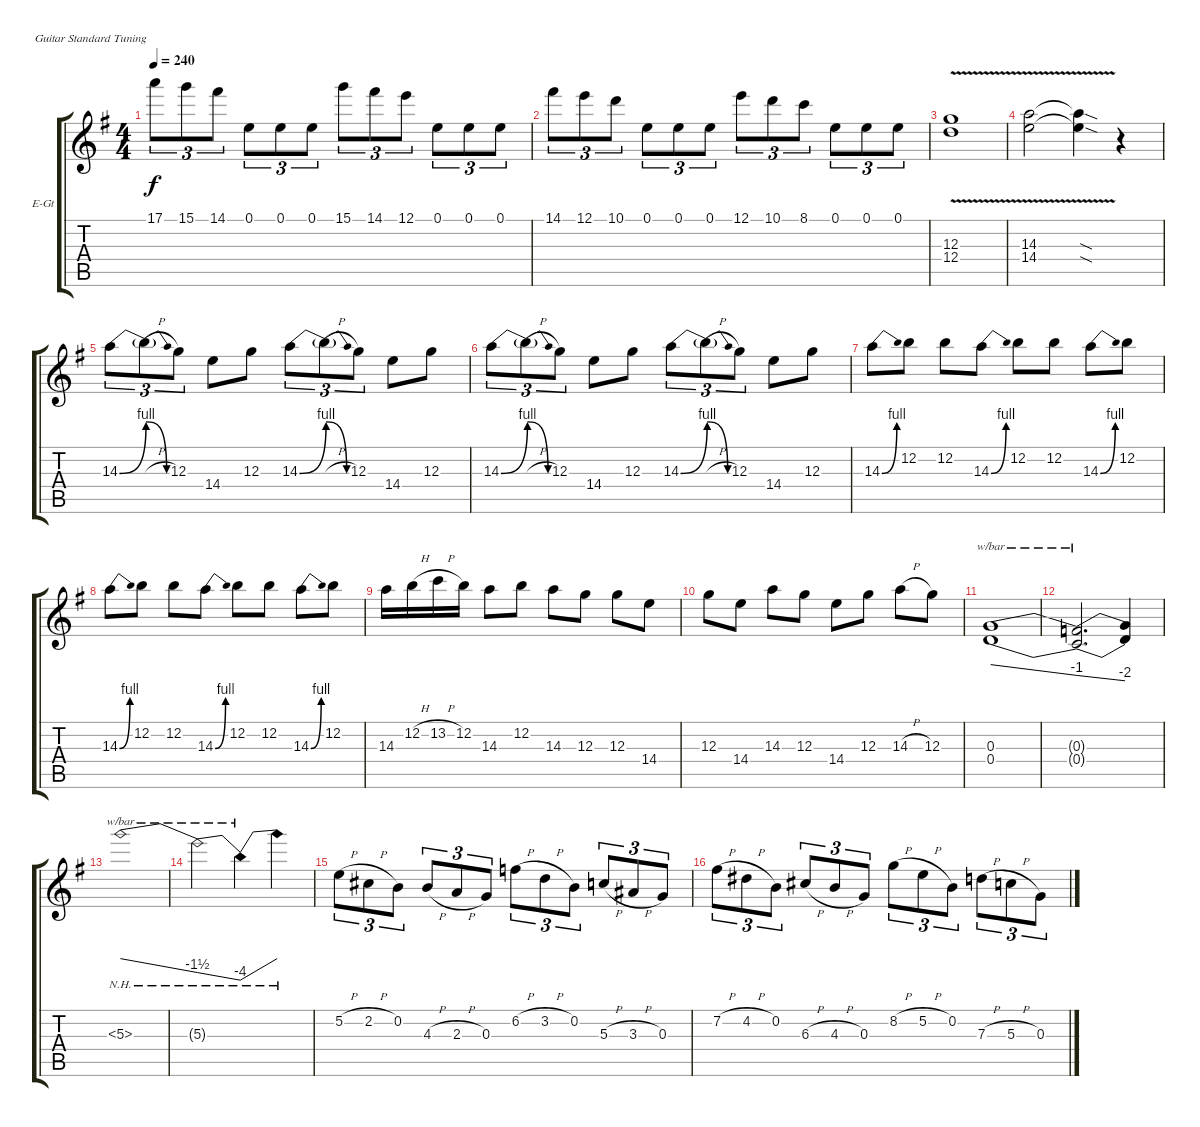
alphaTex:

\defaultSystemsLayout 4
\bracketExtendMode groupsimilarinstruments
\firstSystemTrackNameOrientation horizontal
\otherSystemsTrackNameOrientation horizontal
\track ("Guitar 7" "E-Gt") {instrument distortionguitar}
\staff {score tabs}
\tuning (E4 B3 G3 D3 A2 E2)
\ts (4 4)
\tempo 240
\clef g2
\scale
0.333333
\ks g
17.1.8{tu (3 2) dy f} 15.1.8{tu (3 2)} 14.1.8{tu (3 2)} 0.1.8{tu (3 2)} 0.1.8{tu (3 2)} 0.1.8{tu (3 2)} 15.1.8{tu (3 2)} 14.1.8{tu (3 2)} 12.1.8{tu (3 2)} 0.1.8{tu (3 2)} 0.1.8{tu (3 2)} 0.1.8{tu (3 2)} |
\scale
0.333333 14.1.8{tu (3 2)} 12.1.8{tu (3 2)} 10.1.8{tu (3 2)} 0.1.8{tu (3 2)} 0.1.8{tu (3 2)} 0.1.8{tu (3 2)} 12.1.8{tu (3 2)} 10.1.8{tu (3 2)} 8.1.8{tu (3 2)} 0.1.8{tu (3 2)} 0.1.8{tu (3 2)} 0.1.8{tu (3 2)} |
\scale
0.333333 (12.4{v} 12.3{v}).1 |
\scale
0.333333 (14.4{v} 14.3{v}).2 (14.4{v sod t} 14.3{v sod t}).4 r.4 |
\scale
0.333333 14.3{be (bend 0 0 15 4)}.8{tu (3 2)} 14.3{be (release 0 4 15 0) h t}.8{tu (3 2)} 12.3.8{tu (3 2)} 14.4.8 12.3.8 14.3{be (bend 0 0 15 4)}.8{tu (3 2)} 14.3{be (release 0 4 15 0) h t}.8{tu (3 2)} 12.3.8{tu (3 2)} 14.4.8 12.3.8 |
\scale
0.333333 14.3{be (bend 0 0 15 4)}.8{tu (3 2)} 14.3{be (release 0 4 15 0) h t}.8{tu (3 2)} 12.3.8{tu (3 2)} 14.4.8 12.3.8 14.3{be (bend 0 0 15 4)}.8{tu (3 2)} 14.3{be (release 0 4 15 0) h t}.8{tu (3 2)} 12.3.8{tu (3 2)} 14.4.8 12.3.8 |
\scale
0.333333 14.3{be (bend 0 0 15 4)}.8 12.2.8 12.2.8 14.3{be (bend 0 0 15 4)}.8 12.2.8 12.2.8 14.3{be (bend 0 0 15 4)}.8 12.2.8 |
\scale
0.333333 14.3{be (bend 0 0 15 4)}.8 12.2.8 12.2.8 14.3{be (bend 0 0 15 4)}.8 12.2.8 12.2.8 14.3{be (bend 0 0 15 4)}.8 12.2.8 |
14.3.16 12.2{h}.16 13.2{h}.16 12.2.16 14.3.8 12.2.8 14.3.8 12.3.8 12.3.8 14.4.8 |
12.3.8 14.4.8 14.3.8 12.3.8 14.4.8 12.3.8 14.3{h}.8 12.3.8 |
(0.3 0.4).1{tbe (dive default 0 0 45 -4)} |
(0.3{t} 0.4{t}).2{d tbe (dive default 0 -4 45 -8)} (0.3{t} 0.4{t}).4 |
5.3{nh}.1{tbe (dive default 0 0 45 -6)} |
5.3{nh t}.2{tbe (dive default 0 -6 45 -16)} 5.3{nh t}.4{tbe (dive default 0 -16 45.6 0)} 5.3{nh t}.4 |
5.2{h}.8{tu (3 2)} 2.2{h}.8{tu (3 2)} 0.2.8{tu (3 2)} 4.3{h}.8{tu (3 2)} 2.3{h}.8{tu (3 2)} 0.3.8{tu (3 2)} 6.2{h}.8{tu (3 2)} 3.2{h}.8{tu (3 2)} 0.2.8{tu (3 2)} 5.3{h}.8{tu (3 2)} 3.3{h}.8{tu (3 2)} 0.3.8{tu (3 2)} |
7.2{h}.8{tu (3 2)} 4.2{h}.8{tu (3 2)} 0.2.8{tu (3 2)} 6.3{h}.8{tu (3 2)} 4.3{h}.8{tu (3 2)} 0.3.8{tu (3 2)} 8.2{h}.8{tu (3 2)} 5.2{h}.8{tu (3 2)} 0.2.8{tu (3 2)} 7.3{h}.8{tu (3 2)} 5.3{h}.8{tu (3 2)} 0.3.8{tu (3 2)}
